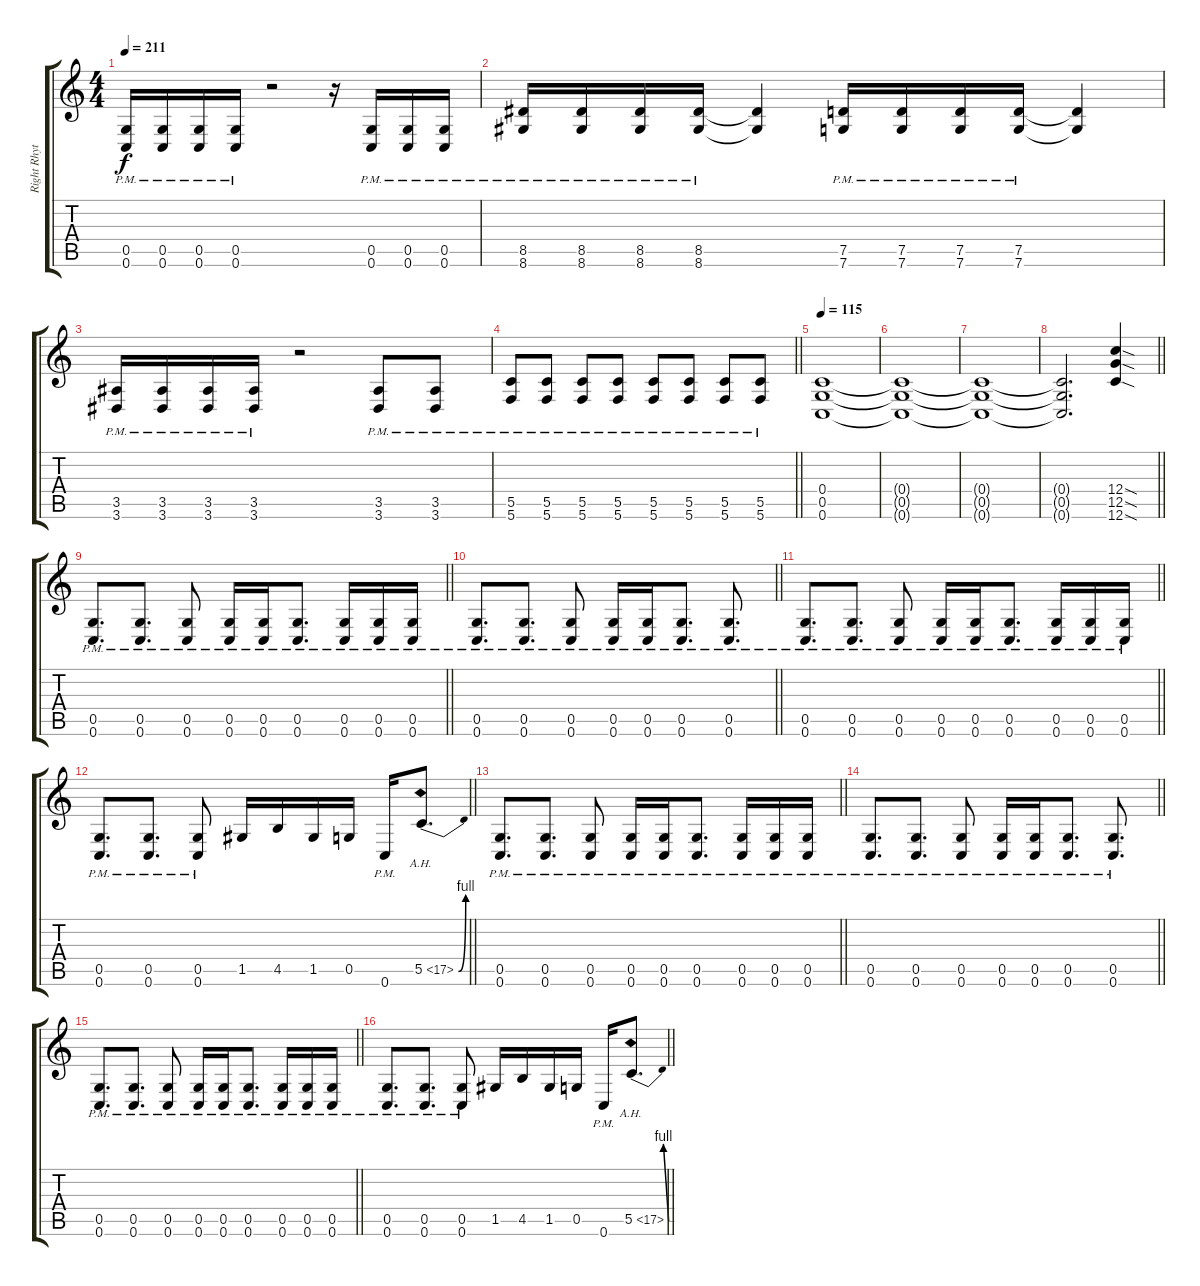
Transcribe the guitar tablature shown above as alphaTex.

\track ("Right Rhythm" "Right Rhyt") {instrument distortionguitar}
\staff {score tabs}
\tuning (D4 A3 F3 C3 G2 C2) {hide}
\ts (4 4)
\tempo 211
\clef g2
\ks c
(0.5{pm} 0.6{pm}).16{dy f} (0.5{pm} 0.6{pm}).16 (0.5{pm} 0.6{pm}).16 (0.5{pm} 0.6{pm}).16 r.2 r.16 (0.5{pm} 0.6{pm}).16 (0.5{pm} 0.6{pm}).16 (0.5{pm} 0.6{pm}).16 |
(8.5{pm} 8.6{pm}).16 (8.5{pm} 8.6{pm}).16 (8.5{pm} 8.6{pm}).16 (8.5{pm} 8.6{pm}).16 (8.5{t} 8.6{t}).4 (7.5{pm} 7.6{pm}).16 (7.5{pm} 7.6{pm}).16 (7.5{pm} 7.6{pm}).16 (7.5{pm} 7.6{pm}).16 (7.5{t} 7.6{t}).4 |
(3.5{pm} 3.6{pm}).16 (3.5{pm} 3.6{pm}).16 (3.5{pm} 3.6{pm}).16 (3.5{pm} 3.6{pm}).16 r.2 (3.5{pm} 3.6{pm}).8 (3.5{pm} 3.6{pm}).8 |
\barLineRight lightlight
(5.5{pm} 5.6{pm}).8 (5.5{pm} 5.6{pm}).8 (5.5{pm} 5.6{pm}).8 (5.5{pm} 5.6{pm}).8 (5.5{pm} 5.6{pm}).8 (5.5{pm} 5.6{pm}).8 (5.5{pm} 5.6{pm}).8 (5.5{pm} 5.6{pm}).8 |
\section ("" "")
\tempo 115
(0.4 0.5 0.6).1 |
(0.4{t} 0.5{t} 0.6{t}).1 |
(0.4{t} 0.5{t} 0.6{t}).1 |
\barLineRight lightlight
(0.4{t} 0.5{t} 0.6{t}).2{d} (12.4{sod} 12.5{sod} 12.6{sod}).4 |
\section ("" "")
\barLineRight lightlight
(0.5{pm} 0.6{pm}).8{d} (0.5{pm} 0.6{pm}).8{d} (0.5{pm} 0.6{pm}).8 (0.5{pm} 0.6{pm}).16 (0.5{pm} 0.6{pm}).16 (0.5{pm} 0.6{pm}).8{d} (0.5{pm} 0.6{pm}).16 (0.5{pm} 0.6{pm}).16 (0.5{pm} 0.6{pm}).16 |
\barLineRight lightlight
(0.5{pm} 0.6{pm}).8{d} (0.5{pm} 0.6{pm}).8{d} (0.5{pm} 0.6{pm}).8 (0.5{pm} 0.6{pm}).16 (0.5{pm} 0.6{pm}).16 (0.5{pm} 0.6{pm}).8{d} (0.5{pm} 0.6{pm}).8{d} |
\barLineRight lightlight
(0.5{pm} 0.6{pm}).8{d} (0.5{pm} 0.6{pm}).8{d} (0.5{pm} 0.6{pm}).8 (0.5{pm} 0.6{pm}).16 (0.5{pm} 0.6{pm}).16 (0.5{pm} 0.6{pm}).8{d} (0.5{pm} 0.6{pm}).16 (0.5{pm} 0.6{pm}).16 (0.5{pm} 0.6{pm}).16 |
\barLineRight lightlight
(0.5{pm} 0.6{pm}).8{d} (0.5{pm} 0.6{pm}).8{d} (0.5{pm} 0.6{pm}).8 1.5.16 4.5.16 1.5.16 0.5.16 0.6{pm}.16 5.5{be (bend 0 0 60 4) ah 12}.8{d} |
\barLineRight lightlight
(0.5{pm} 0.6{pm}).8{d} (0.5{pm} 0.6{pm}).8{d} (0.5{pm} 0.6{pm}).8 (0.5{pm} 0.6{pm}).16 (0.5{pm} 0.6{pm}).16 (0.5{pm} 0.6{pm}).8{d} (0.5{pm} 0.6{pm}).16 (0.5{pm} 0.6{pm}).16 (0.5{pm} 0.6{pm}).16 |
\barLineRight lightlight
(0.5{pm} 0.6{pm}).8{d} (0.5{pm} 0.6{pm}).8{d} (0.5{pm} 0.6{pm}).8 (0.5{pm} 0.6{pm}).16 (0.5{pm} 0.6{pm}).16 (0.5{pm} 0.6{pm}).8{d} (0.5{pm} 0.6{pm}).8{d} |
\barLineRight lightlight
(0.5{pm} 0.6{pm}).8{d} (0.5{pm} 0.6{pm}).8{d} (0.5{pm} 0.6{pm}).8 (0.5{pm} 0.6{pm}).16 (0.5{pm} 0.6{pm}).16 (0.5{pm} 0.6{pm}).8{d} (0.5{pm} 0.6{pm}).16 (0.5{pm} 0.6{pm}).16 (0.5{pm} 0.6{pm}).16 |
\barLineRight lightlight
(0.5{pm} 0.6{pm}).8{d} (0.5{pm} 0.6{pm}).8{d} (0.5{pm} 0.6{pm}).8 1.5.16 4.5.16 1.5.16 0.5.16 0.6{pm}.16 5.5{be (bend 0 0 60 4) ah 12}.8{d}
